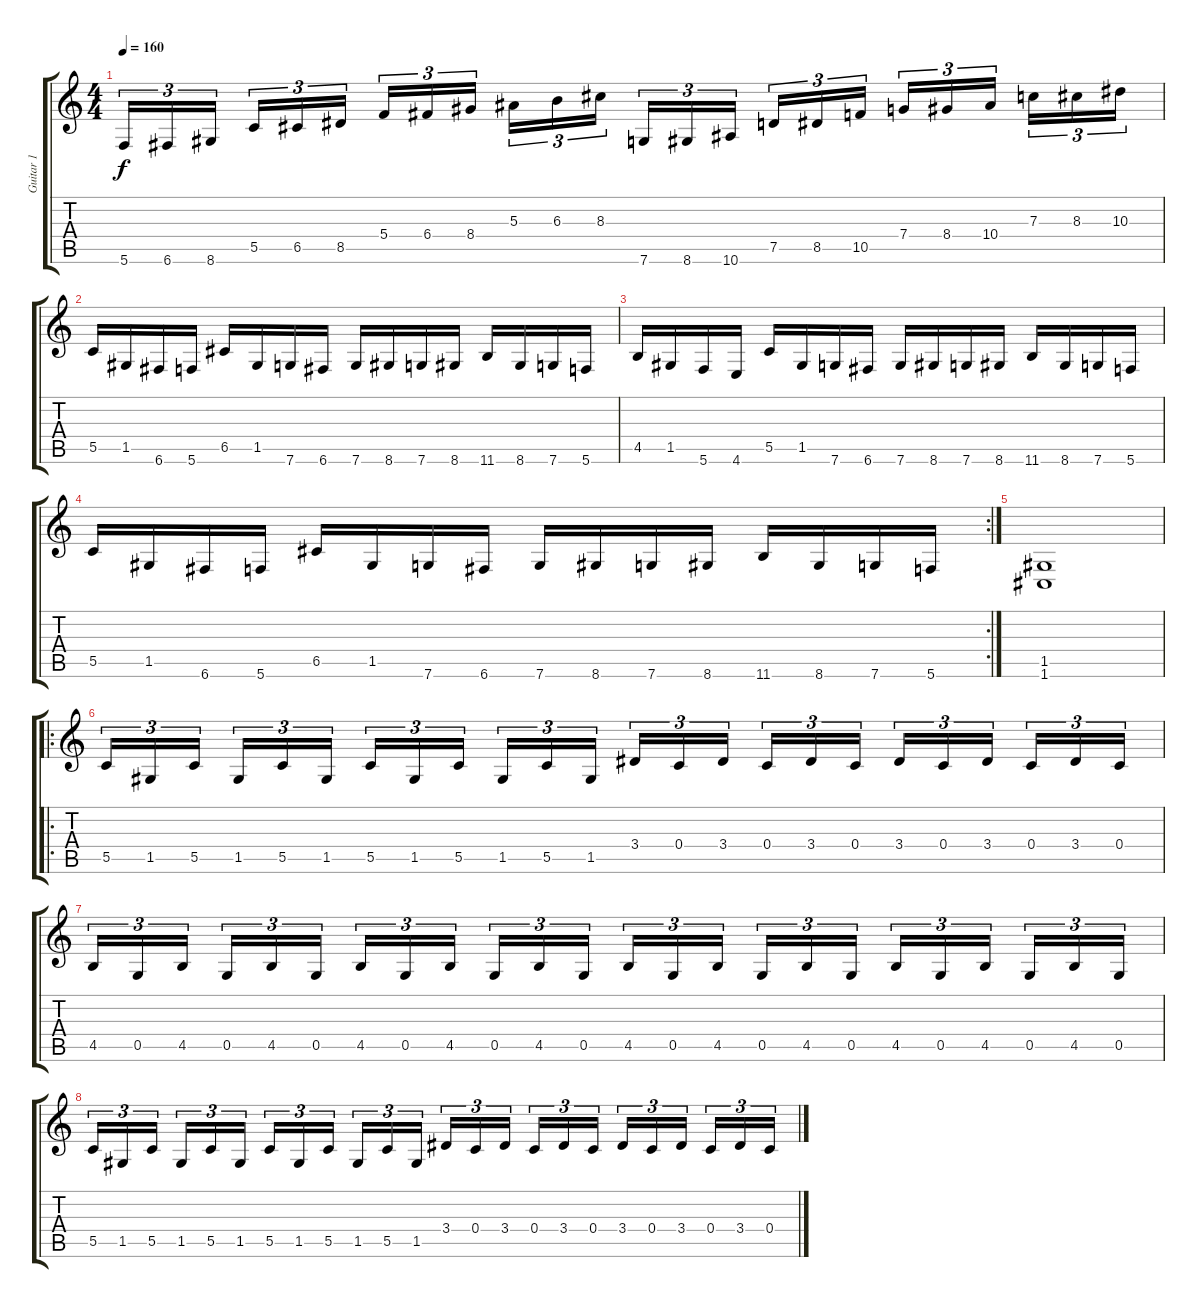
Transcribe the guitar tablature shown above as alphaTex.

\track ("Guitar 1" "Guitar 1") {instrument overdrivenguitar}
\staff {score tabs}
\tuning (D4 A3 F3 C3 G2 C2) {hide}
\ts (4 4)
\tempo 160
\clef g2
\ks c
5.6.16{tu (3 2) dy f} 6.6.16{tu (3 2)} 8.6.16{tu (3 2) beam splitsecondary} 5.5.16{tu (3 2)} 6.5.16{tu (3 2)} 8.5.16{tu (3 2)} 5.4.16{tu (3 2)} 6.4.16{tu (3 2)} 8.4.16{tu (3 2) beam splitsecondary} 5.3.16{tu (3 2)} 6.3.16{tu (3 2)} 8.3.16{tu (3 2)} 7.6.16{tu (3 2)} 8.6.16{tu (3 2)} 10.6.16{tu (3 2) beam splitsecondary} 7.5.16{tu (3 2)} 8.5.16{tu (3 2)} 10.5.16{tu (3 2)} 7.4.16{tu (3 2)} 8.4.16{tu (3 2)} 10.4.16{tu (3 2) beam splitsecondary} 7.3.16{tu (3 2)} 8.3.16{tu (3 2)} 10.3.16{tu (3 2)} |
5.5.16 1.5.16 6.6.16 5.6.16 6.5.16 1.5.16 7.6.16 6.6.16 7.6.16 8.6.16 7.6.16 8.6.16 11.6.16 8.6.16 7.6.16 5.6.16 |
4.5.16 1.5.16 5.6.16 4.6.16 5.5.16 1.5.16 7.6.16 6.6.16 7.6.16 8.6.16 7.6.16 8.6.16 11.6.16 8.6.16 7.6.16 5.6.16 |
\rc 2
5.5.16 1.5.16 6.6.16 5.6.16 6.5.16 1.5.16 7.6.16 6.6.16 7.6.16 8.6.16 7.6.16 8.6.16 11.6.16 8.6.16 7.6.16 5.6.16 |
(1.5 1.6).1 |
\ro
5.5.16{tu (3 2)} 1.5.16{tu (3 2)} 5.5.16{tu (3 2) beam splitsecondary} 1.5.16{tu (3 2)} 5.5.16{tu (3 2)} 1.5.16{tu (3 2)} 5.5.16{tu (3 2)} 1.5.16{tu (3 2)} 5.5.16{tu (3 2) beam splitsecondary} 1.5.16{tu (3 2)} 5.5.16{tu (3 2)} 1.5.16{tu (3 2)} 3.4.16{tu (3 2)} 0.4.16{tu (3 2)} 3.4.16{tu (3 2) beam splitsecondary} 0.4.16{tu (3 2)} 3.4.16{tu (3 2)} 0.4.16{tu (3 2)} 3.4.16{tu (3 2)} 0.4.16{tu (3 2)} 3.4.16{tu (3 2) beam splitsecondary} 0.4.16{tu (3 2)} 3.4.16{tu (3 2)} 0.4.16{tu (3 2)} |
4.5.16{tu (3 2)} 0.5.16{tu (3 2)} 4.5.16{tu (3 2) beam splitsecondary} 0.5.16{tu (3 2)} 4.5.16{tu (3 2)} 0.5.16{tu (3 2)} 4.5.16{tu (3 2)} 0.5.16{tu (3 2)} 4.5.16{tu (3 2) beam splitsecondary} 0.5.16{tu (3 2)} 4.5.16{tu (3 2)} 0.5.16{tu (3 2)} 4.5.16{tu (3 2)} 0.5.16{tu (3 2)} 4.5.16{tu (3 2) beam splitsecondary} 0.5.16{tu (3 2)} 4.5.16{tu (3 2)} 0.5.16{tu (3 2)} 4.5.16{tu (3 2)} 0.5.16{tu (3 2)} 4.5.16{tu (3 2) beam splitsecondary} 0.5.16{tu (3 2)} 4.5.16{tu (3 2)} 0.5.16{tu (3 2)} |
5.5.16{tu (3 2)} 1.5.16{tu (3 2)} 5.5.16{tu (3 2) beam splitsecondary} 1.5.16{tu (3 2)} 5.5.16{tu (3 2)} 1.5.16{tu (3 2)} 5.5.16{tu (3 2)} 1.5.16{tu (3 2)} 5.5.16{tu (3 2) beam splitsecondary} 1.5.16{tu (3 2)} 5.5.16{tu (3 2)} 1.5.16{tu (3 2)} 3.4.16{tu (3 2)} 0.4.16{tu (3 2)} 3.4.16{tu (3 2) beam splitsecondary} 0.4.16{tu (3 2)} 3.4.16{tu (3 2)} 0.4.16{tu (3 2)} 3.4.16{tu (3 2)} 0.4.16{tu (3 2)} 3.4.16{tu (3 2) beam splitsecondary} 0.4.16{tu (3 2)} 3.4.16{tu (3 2)} 0.4.16{tu (3 2)}
